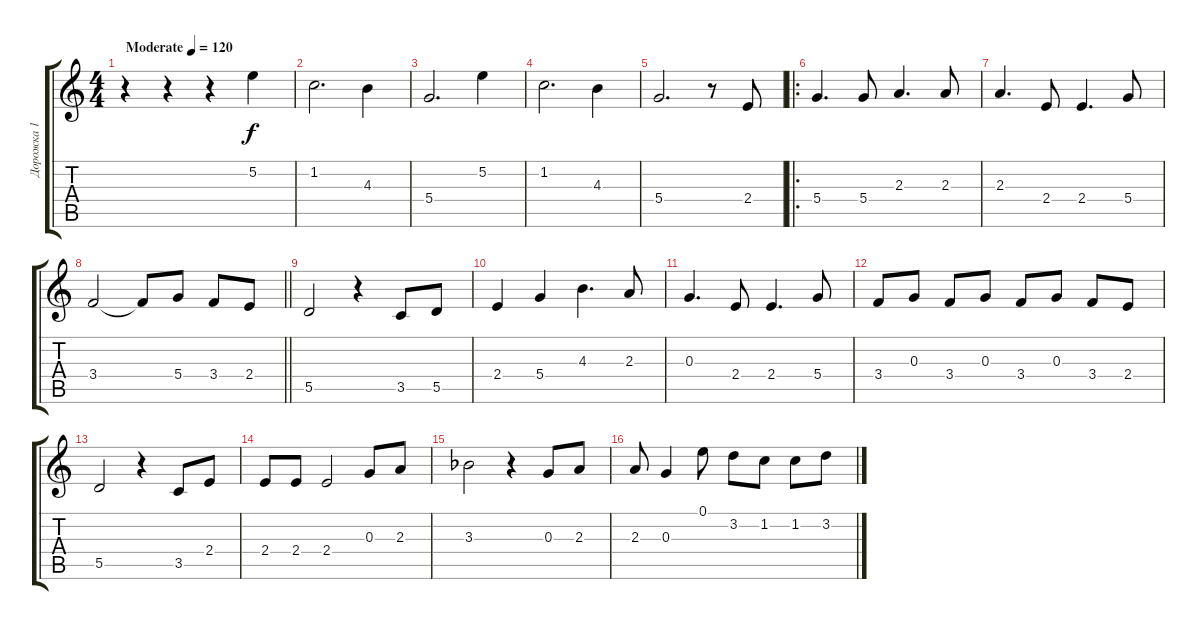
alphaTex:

\track ("Дорожка 1" "Дорожка 1") {solo instrument acousticguitarsteel}
\staff {score tabs}
\tuning (E4 B3 G3 D3 A2 E2) {hide}
\ts (4 4)
\tempo (120 "Moderate")
\clef g2
\ks c
r.4{dy f instrument acousticguitarsteel} r.4 r.4 5.2.4 |
1.2.2{d} 4.3.4 |
5.4.2{d} 5.2.4 |
1.2.2{d} 4.3.4 |
5.4.2{d} r.8 2.4.8 |
\ro
5.4.4{d} 5.4.8 2.3.4{d} 2.3.8 |
2.3.4{d} 2.4.8 2.4.4{d} 5.4.8 |
\barLineRight lightlight
3.4.2 3.4{t}.8 5.4.8 3.4.8 2.4.8 |
5.5.2 r.4 3.5.8 5.5.8 |
2.4.4 5.4.4 4.3.4{d} 2.3.8 |
0.3.4{d} 2.4.8 2.4.4{d} 5.4.8 |
3.4.8 0.3.8 3.4.8 0.3.8 3.4.8 0.3.8 3.4.8 2.4.8 |
5.5.2 r.4 3.5.8 2.4.8 |
2.4.8 2.4.8 2.4.2 0.3.8 2.3.8 |
3.3{acc b}.2 r.4 0.3.8 2.3.8 |
2.3.8 0.3.4 0.1.8 3.2.8 1.2.8 1.2.8 3.2.8
